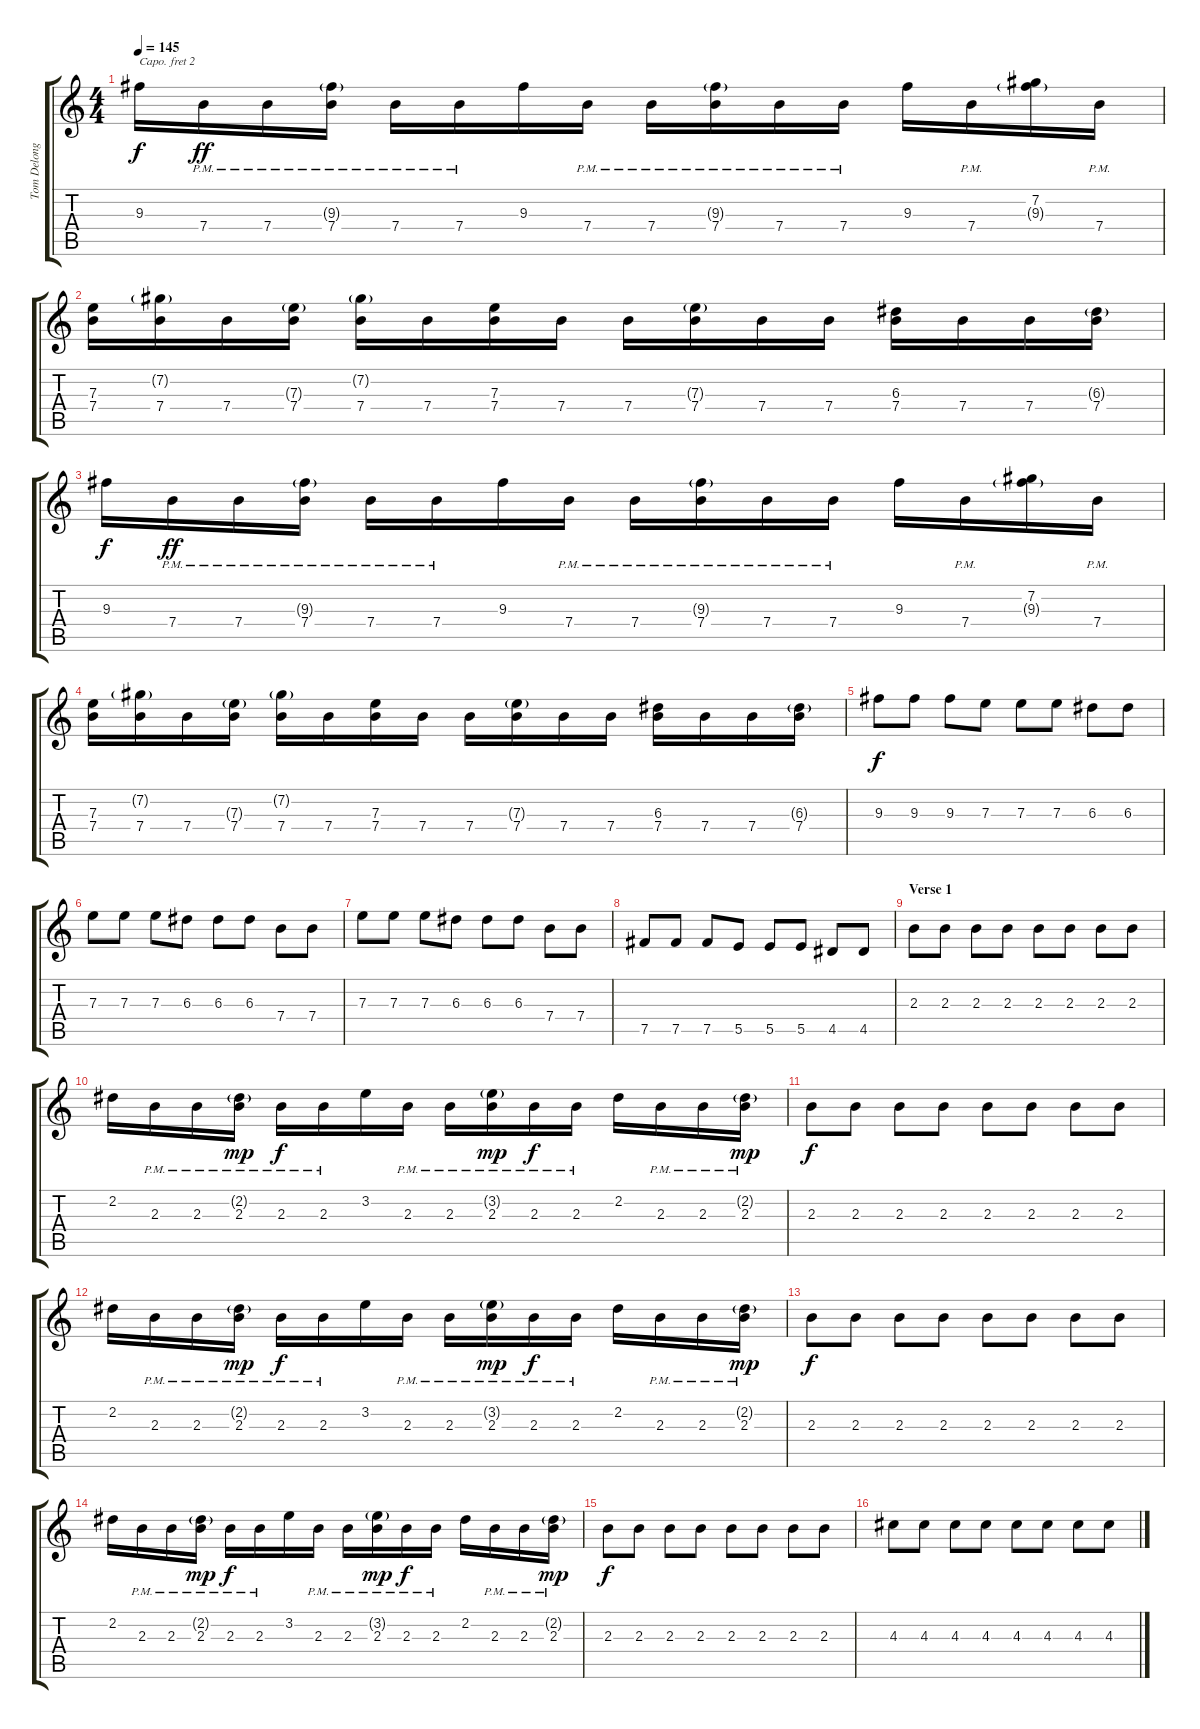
\track ("Tom Delonge (Lead Guitar)" "Tom Delong") {instrument electricguitarclean}
\staff {score tabs}
\capo 2
\tuning (E4 B3 G3 D3 A2 E2) {hide}
\ts (4 4)
\tempo 145
\clef g2
\ks c
9.3.16{dy f} 7.4{pm}.16{dy ff volume 16 balance 9 instrument electricguitarmuted} 7.4{pm}.16 (9.3{g} 7.4{pm}).16 7.4{pm}.16 7.4{pm}.16 9.3.16 7.4{pm}.16 7.4{pm}.16 (9.3{g} 7.4{pm}).16 7.4{pm}.16 7.4{pm}.16 9.3.16 7.4{pm}.16 (7.2 9.3{g}).16 7.4{pm}.16 |
(7.3 7.4).16 (7.2{g} 7.4).16 7.4.16 (7.3{g} 7.4).16 (7.2{g} 7.4).16 7.4.16 (7.3 7.4).16 7.4.16 7.4.16 (7.3{g} 7.4).16 7.4.16 7.4.16 (6.3 7.4).16 7.4.16 7.4.16 (6.3{g} 7.4).16 |
9.3.16{dy f} 7.4{pm}.16{dy ff} 7.4{pm}.16 (9.3{g} 7.4{pm}).16 7.4{pm}.16 7.4{pm}.16 9.3.16 7.4{pm}.16 7.4{pm}.16 (9.3{g} 7.4{pm}).16 7.4{pm}.16 7.4{pm}.16 9.3.16 7.4{pm}.16 (7.2 9.3{g}).16 7.4{pm}.16 |
(7.3 7.4).16 (7.2{g} 7.4).16 7.4.16 (7.3{g} 7.4).16 (7.2{g} 7.4).16 7.4.16 (7.3 7.4).16 7.4.16 7.4.16 (7.3{g} 7.4).16 7.4.16 7.4.16 (6.3 7.4).16 7.4.16 7.4.16 (6.3{g} 7.4).16 |
9.3.8{dy f instrument distortionguitar} 9.3.8 9.3.8 7.3.8 7.3.8 7.3.8 6.3.8 6.3.8 |
7.3.8 7.3.8 7.3.8 6.3.8 6.3.8 6.3.8 7.4.8 7.4.8 |
7.3.8 7.3.8 7.3.8 6.3.8 6.3.8 6.3.8 7.4.8 7.4.8 |
7.5.8 7.5.8 7.5.8 5.5.8 5.5.8 5.5.8 4.5.8 4.5.8 |
\section ("" "Verse 1")
2.3.8 2.3.8 2.3.8 2.3.8 2.3.8 2.3.8 2.3.8 2.3.8 |
2.2.16 2.3{pm}.16 2.3{pm}.16 (2.2{g} 2.3{pm}).16{dy mp} 2.3{pm}.16{dy f} 2.3{pm}.16 3.2.16 2.3{pm}.16 2.3{pm}.16 (3.2{g} 2.3{pm}).16{dy mp} 2.3{pm}.16{dy f} 2.3{pm}.16 2.2.16 2.3{pm}.16 2.3{pm}.16 (2.2{g} 2.3{pm}).16{dy mp} |
2.3.8{dy f} 2.3.8 2.3.8 2.3.8 2.3.8 2.3.8 2.3.8 2.3.8 |
2.2.16 2.3{pm}.16 2.3{pm}.16 (2.2{g} 2.3{pm}).16{dy mp} 2.3{pm}.16{dy f} 2.3{pm}.16 3.2.16 2.3{pm}.16 2.3{pm}.16 (3.2{g} 2.3{pm}).16{dy mp} 2.3{pm}.16{dy f} 2.3{pm}.16 2.2.16 2.3{pm}.16 2.3{pm}.16 (2.2{g} 2.3{pm}).16{dy mp} |
2.3.8{dy f} 2.3.8 2.3.8 2.3.8 2.3.8 2.3.8 2.3.8 2.3.8 |
2.2.16 2.3{pm}.16 2.3{pm}.16 (2.2{g} 2.3{pm}).16{dy mp} 2.3{pm}.16{dy f} 2.3{pm}.16 3.2.16 2.3{pm}.16 2.3{pm}.16 (3.2{g} 2.3{pm}).16{dy mp} 2.3{pm}.16{dy f} 2.3{pm}.16 2.2.16 2.3{pm}.16 2.3{pm}.16 (2.2{g} 2.3{pm}).16{dy mp} |
2.3.8{dy f} 2.3.8 2.3.8 2.3.8 2.3.8 2.3.8 2.3.8 2.3.8 |
4.3.8 4.3.8 4.3.8 4.3.8 4.3.8 4.3.8 4.3.8 4.3.8
